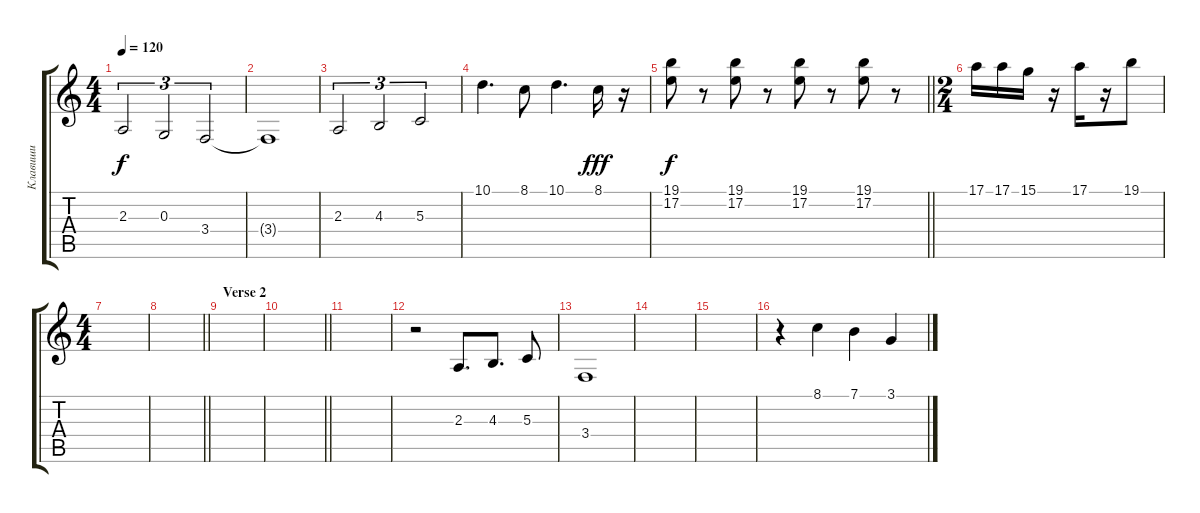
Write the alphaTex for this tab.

\track ("Клавиши" "Клавиши") {instrument stringensemble1}
\staff {score tabs}
\tuning (E4 B3 G3 D3 A2 E2) {hide}
\ts (4 4)
\tempo 120
\clef g2
\ks c
2.3.2{tu (3 2) dy f} 0.3.2{tu (3 2)} 3.4.2{tu (3 2)} |
3.4{t}.1 |
2.3.2{tu (3 2)} 4.3.2{tu (3 2)} 5.3.2{tu (3 2)} |
10.1.4{d} 8.1.8 10.1.4{d} 8.1.16{dy fff} r.16 |
\barLineRight lightlight
(19.1 17.2).8{dy f} r.8 (19.1 17.2).8 r.8 (19.1 17.2).8 r.8 (19.1 17.2).8 r.8 |
\ts (2 4)
17.1.16 17.1.16 15.1.16 r.16 17.1.16 r.16 19.1.8 |
\ts (4 4)
|
\barLineRight lightlight
|
\section ("" "Verse 2")
|
\barLineRight lightlight
|
|
r.2 2.3.8{d} 4.3.8{d} 5.3.8 |
3.4.1 |
|
|
r.4 8.1.4 7.1.4 3.1.4
